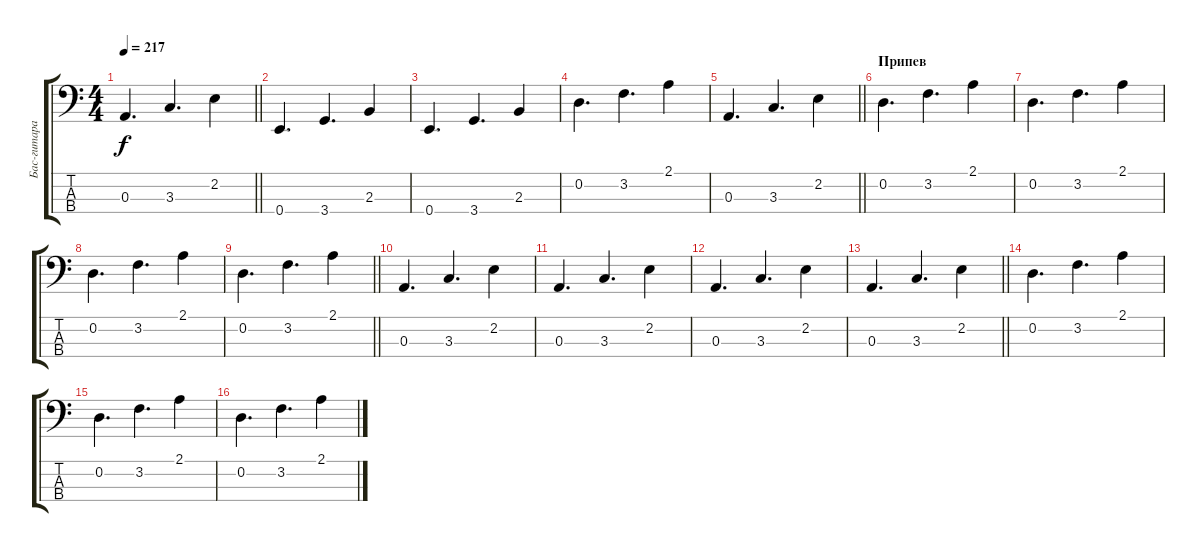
\track ("Бас-гитара" "Бас-гитара") {instrument electricbassfinger}
\staff {score tabs}
\tuning (G2 D2 A1 E1) {hide}
\ts (4 4)
\tempo 217
\clef f4
\barLineRight lightlight
\ks c
0.3.4{d dy f} 3.3.4{d} 2.2.4 |
0.4.4{d} 3.4.4{d} 2.3.4 |
0.4.4{d} 3.4.4{d} 2.3.4 |
0.2.4{d} 3.2.4{d} 2.1.4 |
\barLineRight lightlight
0.3.4{d} 3.3.4{d} 2.2.4 |
\section ("" "Припев")
0.2.4{d} 3.2.4{d} 2.1.4 |
0.2.4{d} 3.2.4{d} 2.1.4 |
0.2.4{d} 3.2.4{d} 2.1.4 |
\barLineRight lightlight
0.2.4{d} 3.2.4{d} 2.1.4 |
0.3.4{d} 3.3.4{d} 2.2.4 |
0.3.4{d} 3.3.4{d} 2.2.4 |
0.3.4{d} 3.3.4{d} 2.2.4 |
\barLineRight lightlight
0.3.4{d} 3.3.4{d} 2.2.4 |
0.2.4{d} 3.2.4{d} 2.1.4 |
0.2.4{d} 3.2.4{d} 2.1.4 |
0.2.4{d} 3.2.4{d} 2.1.4
